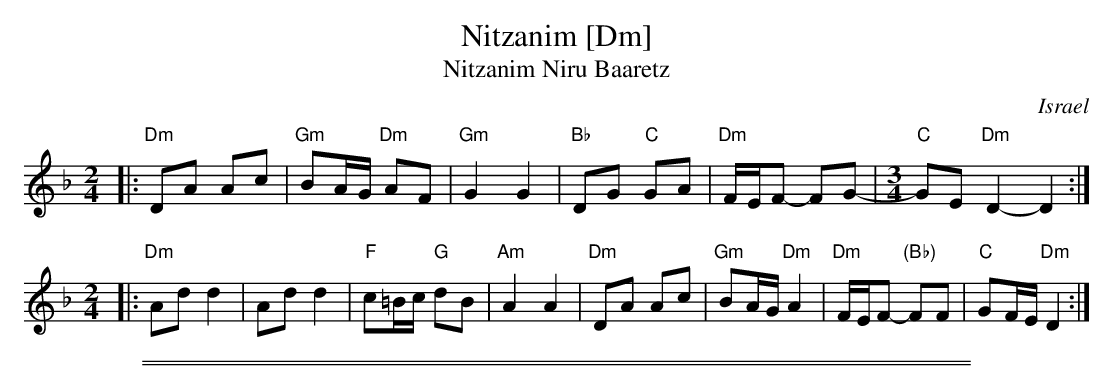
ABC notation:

X:1
T: Nitzanim [Dm]
T: Nitzanim Niru Baaretz
O: Israel
M: 2/4
L: 1/8
K: Dm
|: "Dm"DA Ac | "Gm"BA/G/ "Dm"AF | "Gm"G2 G2 \
| "Bb"DG "C"GA | "Dm"F/E/F- FG- |[M:3/4] "C"GE "Dm"D2- D2 :|
M: 2/4
|: "Dm"Ad d2 | Ad d2 | "F"c=B/c/ "G"dB | "Am"A2 A2 \
| "Dm"DA Ac | "Gm"BA/G/ "Dm"A2 | "Dm"F/E/F- "(Bb)"FF | "C"GF/E/ "Dm"D2 :|
